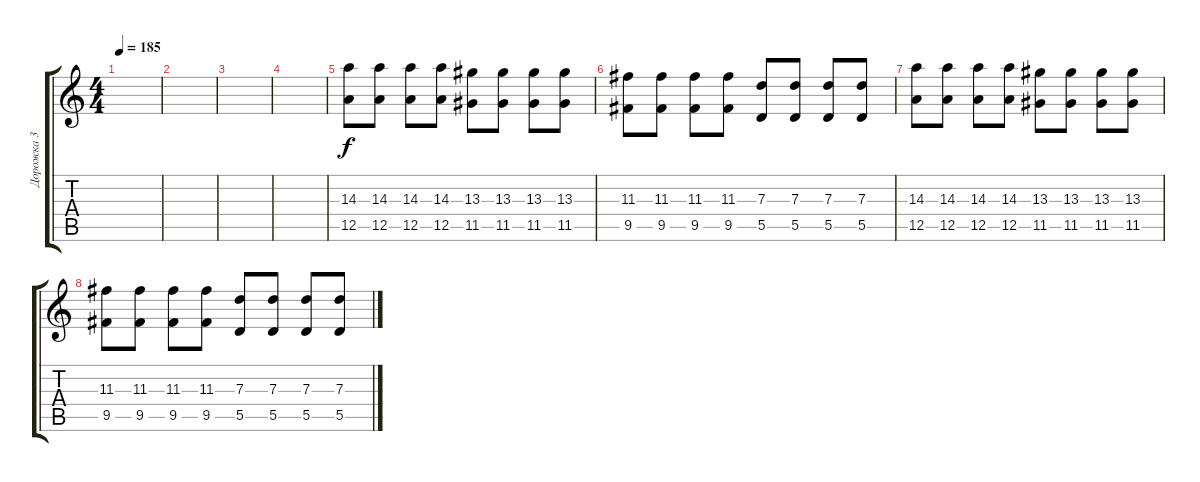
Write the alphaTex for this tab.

\track ("Дорожка 3" "Дорожка 3") {instrument overdrivenguitar}
\staff {score tabs}
\tuning (E4 B3 G3 D3 A2 E2) {hide}
\ts (4 4)
\tempo 185
\clef g2
\ks c
|
|
|
|
(14.3 12.5).8 (14.3 12.5).8 (14.3 12.5).8 (14.3 12.5).8 (13.3 11.5).8 (13.3 11.5).8 (13.3 11.5).8 (13.3 11.5).8 |
(11.3 9.5).8 (11.3 9.5).8 (11.3 9.5).8 (11.3 9.5).8 (7.3 5.5).8 (7.3 5.5).8 (7.3 5.5).8 (7.3 5.5).8 |
(14.3 12.5).8 (14.3 12.5).8 (14.3 12.5).8 (14.3 12.5).8 (13.3 11.5).8 (13.3 11.5).8 (13.3 11.5).8 (13.3 11.5).8 |
(11.3 9.5).8 (11.3 9.5).8 (11.3 9.5).8 (11.3 9.5).8 (7.3 5.5).8 (7.3 5.5).8 (7.3 5.5).8 (7.3 5.5).8
